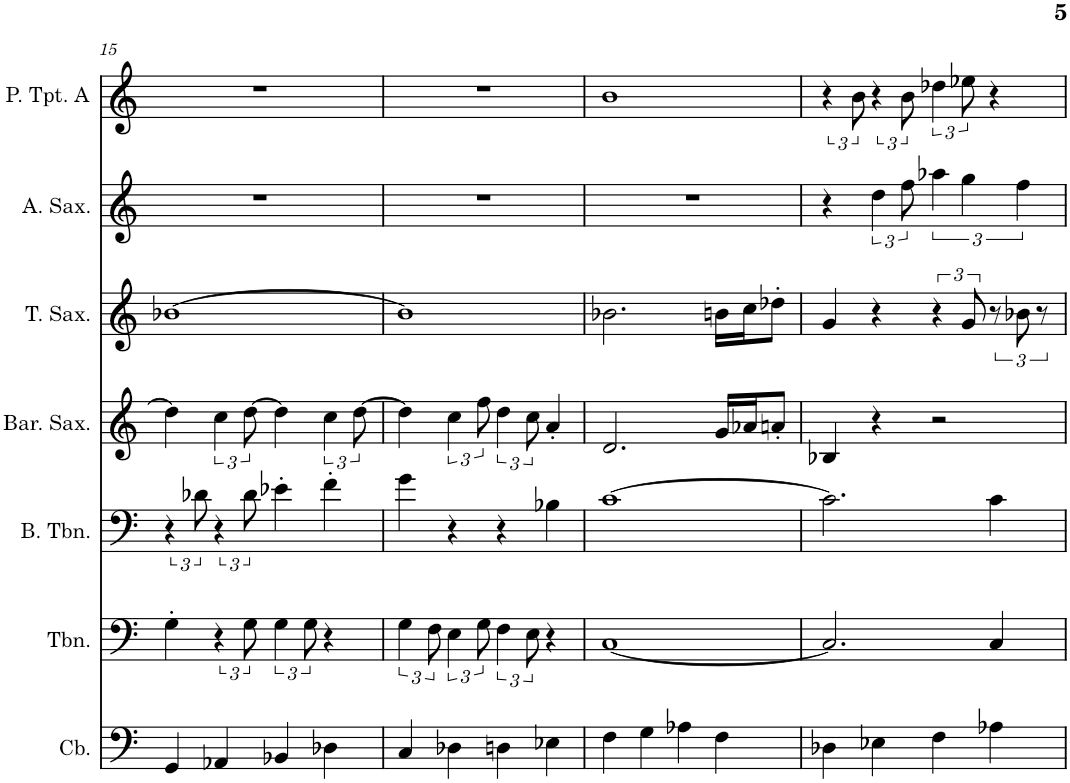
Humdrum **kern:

**kern	**kern	**kern	**kern	**kern	**kern	**kern
*part7	*part6	*part5	*part4	*part3	*part2	*part1
*staff7	*staff6	*staff5	*staff4	*staff3	*staff2	*staff1
*I"Contrabass	*I"Trombone	*I"Bass Trombone	*I"Baritone Saxophone	*I"Tenor Saxophone	*I"Alto Saxophone	*I"Piccolo Trumpet in A
*I'Cb.	*I'Tbn.	*I'B. Tbn.	*I'Bar. Sax.	*I'T. Sax.	*I'A. Sax.	*I'P. Tpt. A
!!LO:PB:g=z
*clefF4	*clefF4	*clefF4	*clefG2	*clefG2	*clefG2	*clefG2
*Trd7c12	*	*	*Trd12c21	*Trd8c14	*Trd5c9	*Trd-5c-9
*k[]	*k[]	*k[]	*k[]	*k[]	*k[]	*k[]
*M4/4	*M4/4	*M4/4	*M4/4	*M4/4	*M4/4	*M4/4
=15	=15	=15	=15	=15	=15	=15
4GG/	4G'\	6r	4dd\]	[1b-X	1r	1r
.	.	12d-X\	.	.	.	.
4AA-X/	6r	6r	6cc\	.	.	.
.	12G\	12d-\	[12dd\	.	.	.
4BB-X/	6G\	4e-X'\	4dd\]	.	.	.
.	12G\	.	.	.	.	.
4D-X\	4r	4f'\	6cc\	.	.	.
.	.	.	[12dd\	.	.	.
=16	=16	=16	=16	=16	=16	=16
4C/	6G\	4g\	4dd\]	1b-]	1r	1r
.	12F\	.	.	.	.	.
4D-X\	6E\	4r	6cc\	.	.	.
.	12G\	.	12ff\	.	.	.
4Dn\	6F\	4r	6dd\	.	.	.
.	12E\	.	12cc\	.	.	.
4E-X\	4r	4B-X\	4a'/	.	.	.
=17	=17	=17	=17	=17	=17	=17
4F\	[1C	[1c	2.d/	2.b-X\	1r	1b
4G\	.	.	.	.	.	.
4A-X\	.	.	.	.	.	.
4F\	.	.	16g/LL	16bn\LL	.	.
.	.	.	16a-X/J	16cc\J	.	.
.	.	.	8an'/J	8dd-X'\J	.	.
=18	=18	=18	=18	=18	=18	=18
4D-X\	2.C/]	2.c\]	4B-X/	4g/	4r	6r
.	.	.	.	.	.	12b\
4E-X\	.	.	4r	4r	6dd\	6r
.	.	.	.	.	12ff\	12b\
4F\	.	.	2r	6r	6aa-X\	6dd-X\
.	.	.	.	12g/	6gg\	12ee-X\
4A-X\	4C/	4c\	.	12r	.	4r
.	.	.	.	12b-X\	6ff\	.
.	.	.	.	12r	.	.
=	=	=	=	=	=	=
*-	*-	*-	*-	*-	*-	*-
